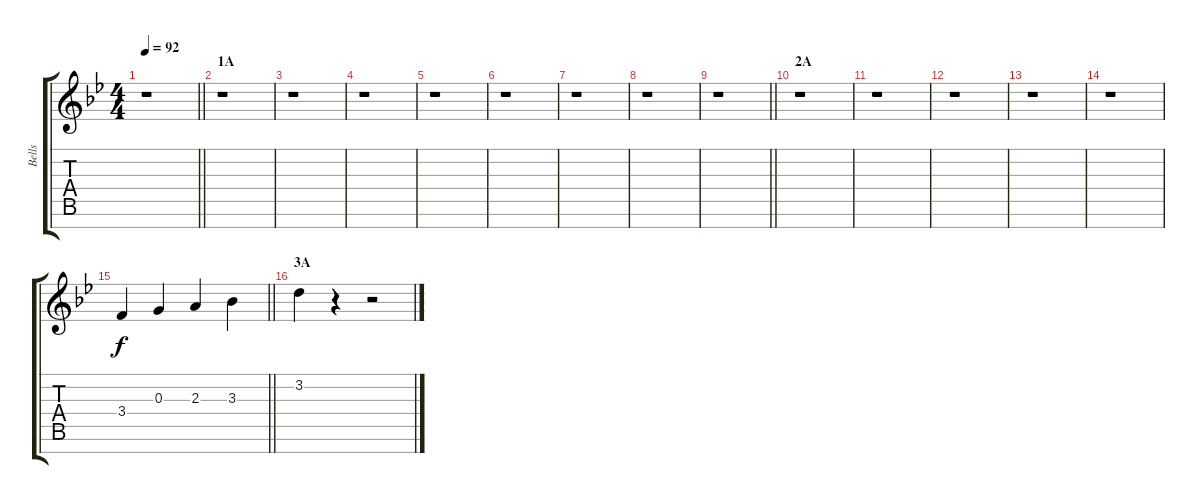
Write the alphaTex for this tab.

\track ("Bells" "Bells") {instrument tubularbells}
\staff {score tabs}
\tuning (E5 B4 G4 D4 A3 E3 B2) {hide}
\ts (4 4)
\tempo 92
\clef g2
\barLineRight lightlight
\ks bb
r.1{dy f} |
\section ("" "1A")
r.1 |
r.1 |
r.1 |
r.1 |
r.1 |
r.1 |
r.1 |
\barLineRight lightlight
r.1 |
\section ("" "2A")
r.1 |
r.1 |
r.1 |
r.1 |
r.1 |
\barLineRight lightlight
3.4.4 0.3.4 2.3.4 3.3.4 |
\section ("" "3A")
3.2.4 r.4 r.2
